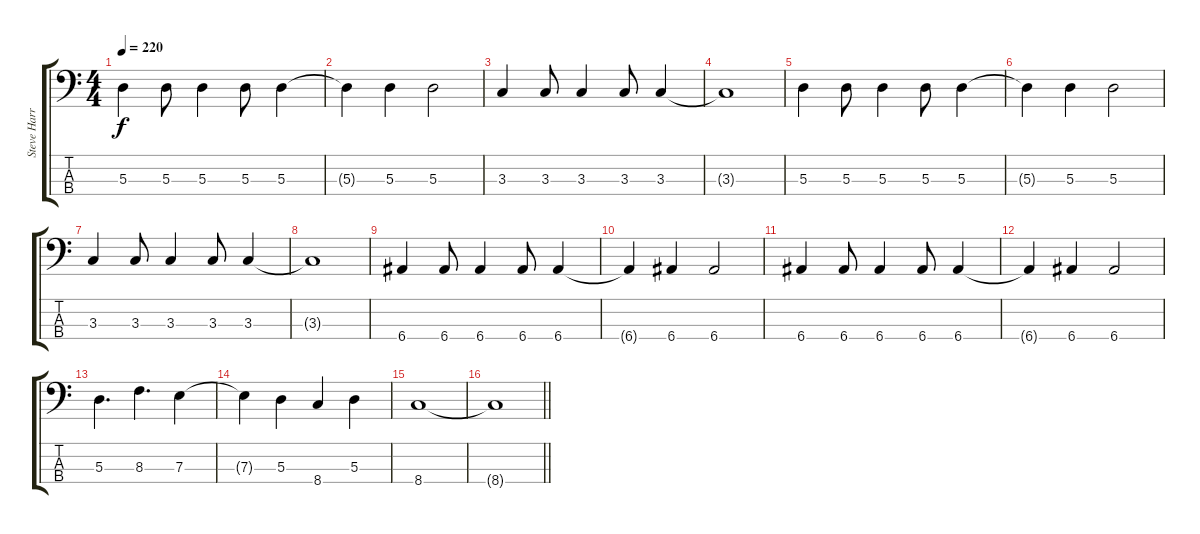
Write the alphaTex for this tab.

\track ("Steve Harris" "Steve Harr") {instrument electricbassfinger}
\staff {score tabs}
\tuning (G2 D2 A1 E1) {hide}
\ts (4 4)
\tempo 220
\clef f4
\ks c
5.3.4{dy f} 5.3.8 5.3.4 5.3.8 5.3.4 |
5.3{t}.4 5.3.4 5.3.2 |
3.3.4 3.3.8 3.3.4 3.3.8 3.3.4 |
3.3{t}.1 |
5.3.4 5.3.8 5.3.4 5.3.8 5.3.4 |
5.3{t}.4 5.3.4 5.3.2 |
3.3.4 3.3.8 3.3.4 3.3.8 3.3.4 |
3.3{t}.1 |
6.4.4 6.4.8 6.4.4 6.4.8 6.4.4 |
6.4{t}.4 6.4.4 6.4.2 |
6.4.4 6.4.8 6.4.4 6.4.8 6.4.4 |
6.4{t}.4 6.4.4 6.4.2 |
5.3.4{d} 8.3.4{d} 7.3.4 |
7.3{t}.4 5.3.4 8.4.4 5.3.4 |
8.4.1 |
\barLineRight lightlight
8.4{t}.1
